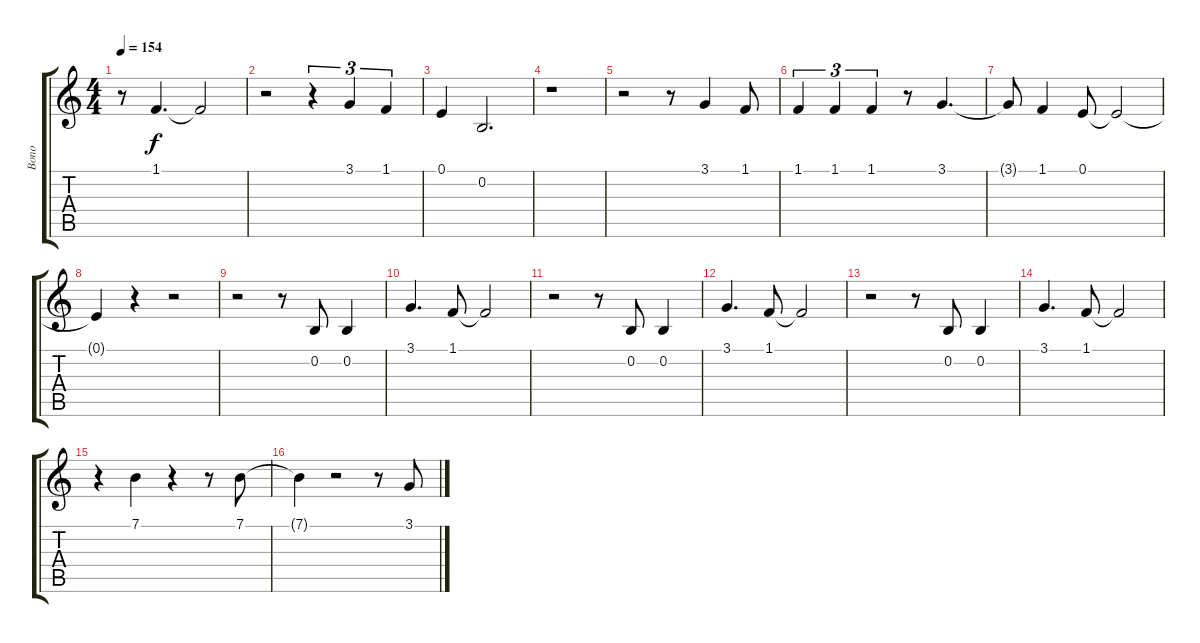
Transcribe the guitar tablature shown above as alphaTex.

\track ("Bono" "Bono") {instrument acousticgrandpiano}
\staff {score tabs}
\tuning (E4 B3 G3 D3 A2 E2) {hide}
\ts (4 4)
\tempo 154
\clef g2
\ks c
r.8{dy f} 1.1.4{d} 1.1{t}.2 |
r.2 r.4{tu (3 2)} 3.1.4{tu (3 2)} 1.1.4{tu (3 2)} |
0.1.4 0.2.2{d} |
r.1 |
r.2 r.8 3.1.4 1.1.8 |
1.1.4{tu (3 2)} 1.1.4{tu (3 2)} 1.1.4{tu (3 2)} r.8 3.1.4{d} |
3.1{t}.8 1.1.4 0.1.8 0.1{t}.2 |
0.1{t}.4 r.4 r.2 |
r.2 r.8 0.2.8 0.2.4 |
3.1.4{d} 1.1.8 1.1{t}.2 |
r.2 r.8 0.2.8 0.2.4 |
3.1.4{d} 1.1.8 1.1{t}.2 |
r.2 r.8 0.2.8 0.2.4 |
3.1.4{d} 1.1.8 1.1{t}.2 |
r.4 7.1.4 r.4 r.8 7.1.8 |
7.1{t}.4 r.2 r.8 3.1.8
